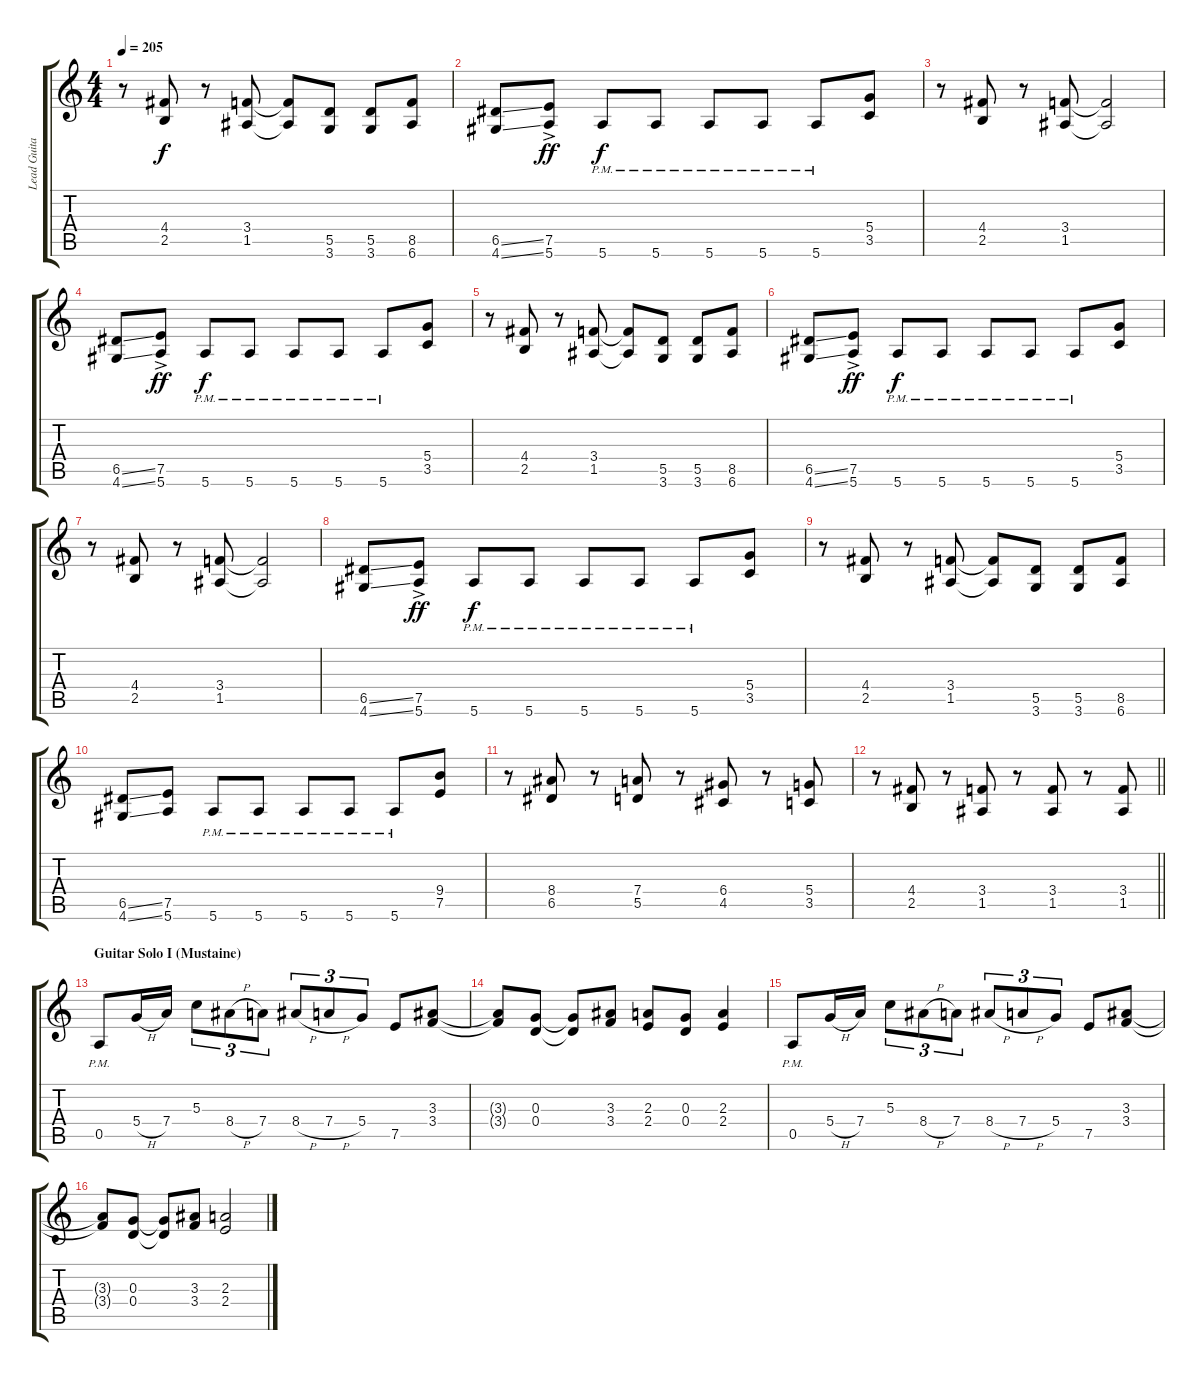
\track ("Lead Guitar (Dave Mustaine)" "Lead Guita") {instrument distortionguitar}
\staff {score tabs}
\tuning (E4 B3 G3 D3 A2 E2) {hide}
\ts (4 4)
\tempo 205
\clef g2
\ks c
r.8{dy f} (4.4 2.5).8 r.8 (3.4 1.5).8 (3.4{t} 1.5{t}).8 (5.5 3.6).8 (5.5 3.6).8 (8.5 6.6).8 |
(6.5{ss} 4.6{ss}).8 (7.5{ac} 5.6{ac}).8{dy ff} 5.6{pm}.8{dy f} 5.6{pm}.8 5.6{pm}.8 5.6{pm}.8 5.6{pm}.8 (5.4 3.5).8 |
r.8 (4.4 2.5).8 r.8 (3.4 1.5).8 (3.4{t} 1.5{t}).2 |
(6.5{ss} 4.6{ss}).8 (7.5{ac} 5.6{ac}).8{dy ff} 5.6{pm}.8{dy f} 5.6{pm}.8 5.6{pm}.8 5.6{pm}.8 5.6{pm}.8 (5.4 3.5).8 |
r.8 (4.4 2.5).8 r.8 (3.4 1.5).8 (3.4{t} 1.5{t}).8 (5.5 3.6).8 (5.5 3.6).8 (8.5 6.6).8 |
(6.5{ss} 4.6{ss}).8 (7.5{ac} 5.6{ac}).8{dy ff} 5.6{pm}.8{dy f} 5.6{pm}.8 5.6{pm}.8 5.6{pm}.8 5.6{pm}.8 (5.4 3.5).8 |
r.8 (4.4 2.5).8 r.8 (3.4 1.5).8 (3.4{t} 1.5{t}).2 |
(6.5{ss} 4.6{ss}).8 (7.5{ac} 5.6{ac}).8{dy ff} 5.6{pm}.8{dy f} 5.6{pm}.8 5.6{pm}.8 5.6{pm}.8 5.6{pm}.8 (5.4 3.5).8 |
r.8 (4.4 2.5).8 r.8 (3.4 1.5).8 (3.4{t} 1.5{t}).8 (5.5 3.6).8 (5.5 3.6).8 (8.5 6.6).8 |
(6.5{ss} 4.6{ss}).8 (7.5 5.6).8 5.6{pm}.8 5.6{pm}.8 5.6{pm}.8 5.6{pm}.8 5.6{pm}.8 (9.4 7.5).8 |
r.8 (8.4 6.5).8 r.8 (7.4 5.5).8 r.8 (6.4 4.5).8 r.8 (5.4 3.5).8 |
\barLineRight lightlight
r.8 (4.4 2.5).8 r.8 (3.4 1.5).8 r.8 (3.4 1.5).8 r.8 (3.4 1.5).8 |
\section ("" "Guitar Solo I (Mustaine)")
0.5{pm}.8 5.4{h}.16 7.4.16 5.3.8{tu (3 2)} 8.4{h}.8{tu (3 2)} 7.4.8{tu (3 2)} 8.4{h}.8{tu (3 2)} 7.4{h}.8{tu (3 2)} 5.4.8{tu (3 2)} 7.5.8 (3.3 3.4).8 |
(3.3{t} 3.4{t}).8 (0.3 0.4).8 (0.3{t} 0.4{t}).8 (3.3 3.4).8 (2.3 2.4).8 (0.3 0.4).8 (2.3 2.4).4 |
0.5{pm}.8 5.4{h}.16 7.4.16 5.3.8{tu (3 2)} 8.4{h}.8{tu (3 2)} 7.4.8{tu (3 2)} 8.4{h}.8{tu (3 2)} 7.4{h}.8{tu (3 2)} 5.4.8{tu (3 2)} 7.5.8 (3.3 3.4).8 |
(3.3{t} 3.4{t}).8 (0.3 0.4).8 (0.3{t} 0.4{t}).8 (3.3 3.4).8 (2.3 2.4).2
